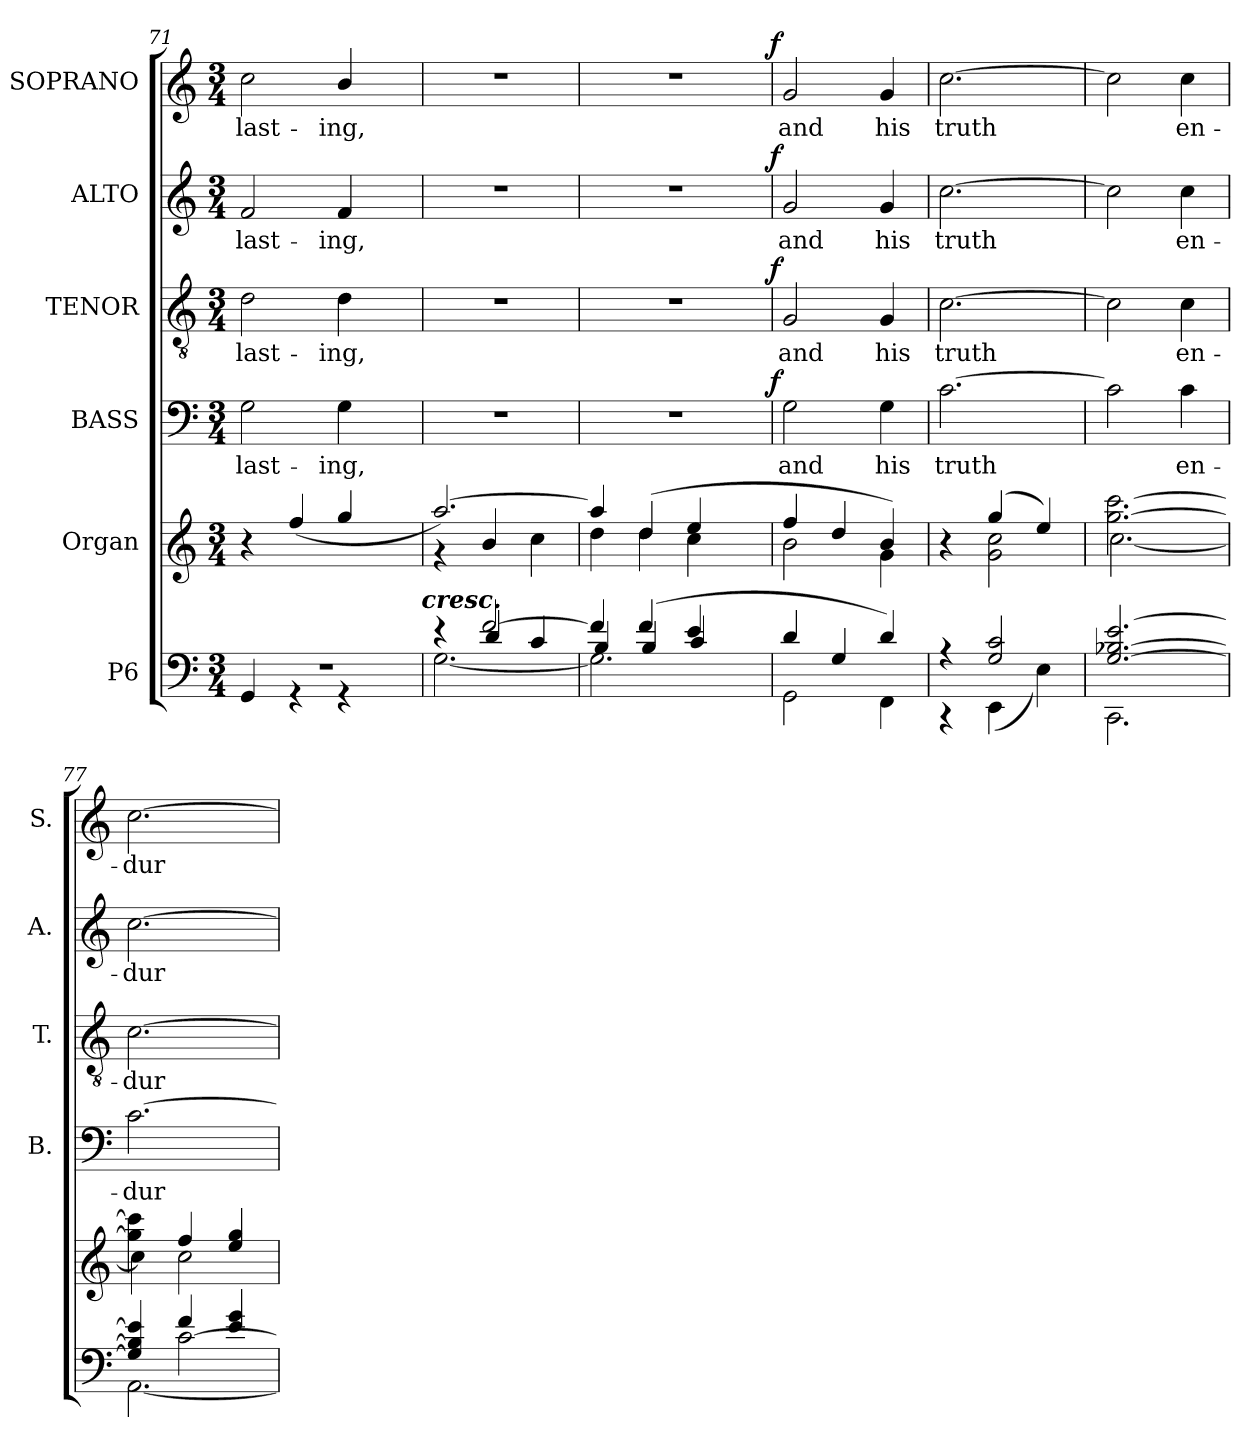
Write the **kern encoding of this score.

**kern	**kern	**kern	**text	**dynam	**kern	**text	**dynam	**kern	**text	**dynam	**kern	**text	**dynam
*part6	*part5	*part4	*part4	*part4	*part3	*part3	*part3	*part2	*part2	*part2	*part1	*part1	*part1
*staff6	*staff5	*staff4	*staff4	*staff4	*staff3	*staff3	*staff3	*staff2	*staff2	*staff2	*staff1	*staff1	*staff1
*I"P6	*I"Organ	*I"BASS	*	*	*I"TENOR	*	*	*I"ALTO	*	*	*I"SOPRANO	*	*
*	*	*I'B.	*	*	*I'T.	*	*	*I'A.	*	*	*I'S.	*	*
*clefF4	*clefG2	*clefF4	*	*	*clefGv2	*	*	*clefG2	*	*	*clefG2	*	*
*	*	*	*	*	*ITrd7c12	*	*	*	*	*	*	*	*
*k[]	*k[]	*k[]	*	*	*k[]	*	*	*k[]	*	*	*k[]	*	*
*C:	*C:	*C:	*	*	*C:	*	*	*C:	*	*	*C:	*	*
*M3/4	*M3/4	*M3/4	*	*	*M3/4	*	*	*M3/4	*	*	*M3/4	*	*
=71	=71	=71	=71	=71	=71	=71	=71	=71	=71	=71	=71	=71	=71
!LO:N:vis=1	!	!	!	!	!	!	!	!	!	!	!	!	!
*^	*	*	*	*	*	*	*	*	*	*	*	*	*
!	!	!	!	!LO:LY:b:color=#000000	!	!	!	!	!	!	!	!	!	!
!	!	!	!	!	!	!	!LO:LY:b:color=#000000	!	!	!	!	!	!	!
!	!	!	!	!	!	!	!	!	!	!LO:LY:b:color=#000000	!	!	!	!
!	!	!	!	!	!	!	!	!	!	!	!	!	!LO:LY:b:color=#000000	!
*	*^	*	*	*	*	*	*	*	*	*	*	*	*	*
2.r	4GGi/	2ryy	4r	2Gi\	-last-	.	2Di\	-last-	.	2fi/	-last-	.	2cci\	-last-	.
.	4r	.	(4ffi/	.	.	.	.	.	.	.	.	.	.	.	.
!	!	!	!	!	!LO:LY:b:color=#000000	!	!	!	!	!	!	!	!	!	!
!	!	!	!	!	!	!	!	!LO:LY:b:color=#000000	!	!	!	!	!	!	!
!	!	!	!	!	!	!	!	!	!	!	!LO:LY:b:color=#000000	!	!	!	!
!	!	!	!	!	!	!	!	!	!	!	!	!	!	!LO:LY:b:color=#000000	!
.	4r	8ryy	4ggi/	4Gi\	-ing,	.	4Di\	-ing,	.	4fi/	-ing,	.	4bi/	-ing,	.
.	.	16ryy	.	.	.	.	.	.	.	.	.	.	.	.	.
.	.	32ryy	.	.	.	.	.	.	.	.	.	.	.	.	.
.	.	64ryy	.	.	.	.	.	.	.	.	.	.	.	.	.
.	.	128...ryy	.	.	.	.	.	.	.	.	.	.	.	.	.
!	!	!LO:TX:a:Bi:t=cresc.	!	!	!	!	!	!	!	!	!	!	!	!	!
.	.	1024ryy	.	.	.	.	.	.	.	.	.	.	.	.	.
=72	=72	=72	=72	=72	=72	=72	=72	=72	=72	=72	=72	=72	=72	=72	=72
*	*	*	*^	*	*	*	*	*	*	*	*	*	*	*	*
!	!	!	!	!	!LO:N:vis=1	!	!	!LO:N:vis=1	!	!	!LO:N:vis=1	!	!	!LO:N:vis=1	!	!
4r	[2.Gi\	4ryy	[2.aai/)	4r	2.r	.	.	2.r	.	.	2.r	.	.	2.r	.	.
[2fi/	.	4di/	.	4bi/	.	.	.	.	.	.	.	.	.	.	.	.
.	.	4ci/	.	4cci\	.	.	.	.	.	.	.	.	.	.	.	.
=73	=73	=73	=73	=73	=73	=73	=73	=73	=73	=73	=73	=73	=73	=73	=73	=73
!	!	!	!	!	!LO:N:vis=1	!	!	!LO:N:vis=1	!	!	!LO:N:vis=1	!	!	!LO:N:vis=1	!	!
*	*	*	*	*	*^	*	*	*^	*	*	*^	*	*	*^	*	*
4fi/]	2.Gi\]	4Bi/	4aai/]	4ddi\	2.r	2ryy	.	.	2.r	2ryy	.	.	2.r	2ryy	.	.	2.r	2ryy	.	.
(4fi/	.	4Bi/	(4ddi/	4ddi\	.	.	.	.	.	.	.	.	.	.	.	.	.	.	.	.
4ei/	.	4ci/	4eei/	4cci\	.	8ryy	.	.	.	8ryy	.	.	.	8ryy	.	.	.	8ryy	.	.
.	.	.	.	.	.	16ryy	.	.	.	16ryy	.	.	.	16ryy	.	.	.	16ryy	.	.
.	.	.	.	.	.	32ryy	.	.	.	32ryy	.	.	.	32ryy	.	.	.	32ryy	.	.
.	.	.	.	.	.	64ryy	.	.	.	64ryy	.	.	.	64ryy	.	.	.	64ryy	.	.
.	.	.	.	.	.	128...ryy	.	.	.	128...ryy	.	.	.	128...ryy	.	.	.	128...ryy	.	.
.	.	.	.	.	.	1024ryy	.	f	.	1024ryy	.	f	.	1024ryy	.	f	.	1024ryy	.	f
*	*	*	*	*	*v	*v	*	*	*	*	*	*	*v	*v	*	*	*v	*v	*	*
*	*v	*v	*	*	*	*	*	*v	*v	*	*	*	*	*	*	*	*
=74	=74	=74	=74	=74	=74	=74	=74	=74	=74	=74	=74	=74	=74	=74	=74
*	*^	*	*	*^	*	*	*^	*	*	*^	*	*	*^	*	*
!	!	!	!	!	!	!	!LO:LY:b:color=#000000	!	!	!	!	!	!	!	!	!	!	!	!	!
*	*	*	*	*	*v	*v	*	*	*	*	*	*	*v	*v	*	*	*v	*v	*	*
*	*v	*v	*	*	*	*	*	*v	*v	*	*	*	*	*	*	*	*
*	*^	*	*	*^	*	*	*^	*	*	*^	*	*	*^	*	*
!	!	!	!	!	!	!	!	!	!	!	!LO:LY:b:color=#000000	!	!	!	!	!	!	!	!	!
*	*	*	*	*	*v	*v	*	*	*	*	*	*	*v	*v	*	*	*v	*v	*	*
*	*v	*v	*	*	*	*	*	*v	*v	*	*	*	*	*	*	*	*
*	*^	*	*	*^	*	*	*^	*	*	*^	*	*	*^	*	*
!	!	!	!	!	!	!	!	!	!	!	!	!	!	!	!LO:LY:b:color=#000000	!	!	!	!	!
*	*	*	*	*	*v	*v	*	*	*	*	*	*	*v	*v	*	*	*v	*v	*	*
*	*v	*v	*	*	*	*	*	*v	*v	*	*	*	*	*	*	*	*
*	*^	*	*	*^	*	*	*^	*	*	*^	*	*	*^	*	*
!	!	!	!	!	!	!	!	!	!	!	!	!	!	!	!	!	!	!	!LO:LY:b:color=#000000	!
*	*	*	*	*	*v	*v	*	*	*	*	*	*	*v	*v	*	*	*v	*v	*	*
*	*v	*v	*	*	*	*	*	*v	*v	*	*	*	*	*	*	*	*
4di/	2GGi\	4ffi/	2bi\	2Gi\	and	.	2GGi/	and	.	2gi/	and	.	2gi/	and	.
4Gi/	.	4ddi/	.	.	.	.	.	.	.	.	.	.	.	.	.
!	!	!	!	!	!LO:LY:b:color=#000000	!	!	!	!	!	!	!	!	!	!
!	!	!	!	!	!	!	!	!LO:LY:b:color=#000000	!	!	!	!	!	!	!
!	!	!	!	!	!	!	!	!	!	!	!LO:LY:b:color=#000000	!	!	!	!
!	!	!	!	!	!	!	!	!	!	!	!	!	!	!LO:LY:b:color=#000000	!
4di/)	4FFi\	4bi/)	4gi\	4Gi\	his	.	4GGi/	his	.	4gi/	his	.	4gi/	his	.
=75	=75	=75	=75	=75	=75	=75	=75	=75	=75	=75	=75	=75	=75	=75	=75
!	!	!	!	!	!LO:LY:b:color=#000000	!	!	!	!	!	!	!	!	!	!
!	!	!	!	!	!	!	!	!LO:LY:b:color=#000000	!	!	!	!	!	!	!
!	!	!	!	!	!	!	!	!	!	!	!LO:LY:b:color=#000000	!	!	!	!
!	!	!	!	!	!	!	!	!	!	!	!	!	!	!LO:LY:b:color=#000000	!
4r	4r	4r	4ryy	[2.ci\	truth	.	[2.Ci\	truth	.	[2.cci\	truth	.	[2.cci\	truth	.
2Gi/ 2ci	(4EEi\	(4ggi/	2gi\ 2cci	.	.	.	.	.	.	.	.	.	.	.	.
.	4Ei\)	4eei/)	.	.	.	.	.	.	.	.	.	.	.	.	.
=76	=76	=76	=76	=76	=76	=76	=76	=76	=76	=76	=76	=76	=76	=76	=76
[2.Gi/ [2.B-Xi [2.ei	2.CCi\	[2.ggi\ [2.ccci	[2.cci\	2ci\]	.	.	2Ci\]	.	.	2cci\]	.	.	2cci\]	.	.
!	!	!	!	!	!LO:LY:b:color=#000000	!	!	!	!	!	!	!	!	!	!
!	!	!	!	!	!	!	!	!LO:LY:b:color=#000000	!	!	!	!	!	!	!
!	!	!	!	!	!	!	!	!	!	!	!LO:LY:b:color=#000000	!	!	!	!
!	!	!	!	!	!	!	!	!	!	!	!	!	!	!LO:LY:b:color=#000000	!
.	.	.	.	4ci\	en-	.	4Ci\	en-	.	4cci\	en-	.	4cci\	en-	.
=77	=77	=77	=77	=77	=77	=77	=77	=77	=77	=77	=77	=77	=77	=77	=77
*	*^	*	*	*	*	*	*	*	*	*	*	*	*	*	*
!	!	!	!	!	!	!LO:LY:b:color=#000000	!	!	!	!	!	!	!	!	!	!
!	!	!	!	!	!	!	!	!	!LO:LY:b:color=#000000	!	!	!	!	!	!	!
!	!	!	!	!	!	!	!	!	!	!	!	!LO:LY:b:color=#000000	!	!	!	!
!	!	!	!	!	!	!	!	!	!	!	!	!	!	!	!LO:LY:b:color=#000000	!
4Gi/] 4B-i] 4ei]	[2.AAi\	4ryy	4ggi\] 4ccci]	4cci\]	[2.ci\	-dur-	.	[2.Ci\	-dur-	.	[2.cci\	-dur-	.	[2.cci\	-dur-	.
4fi/	.	[2ci\	4ffi/	2cci\	.	.	.	.	.	.	.	.	.	.	.	.
4ei/ 4gi	.	.	4eei/ 4ggi	.	.	.	.	.	.	.	.	.	.	.	.	.
*v	*v	*v	*	*	*	*	*	*	*	*	*	*	*	*	*	*
*	*v	*v	*	*	*	*	*	*	*	*	*	*	*	*
=	=	=	=	=	=	=	=	=	=	=	=	=	=
*-	*-	*-	*-	*-	*-	*-	*-	*-	*-	*-	*-	*-	*-
